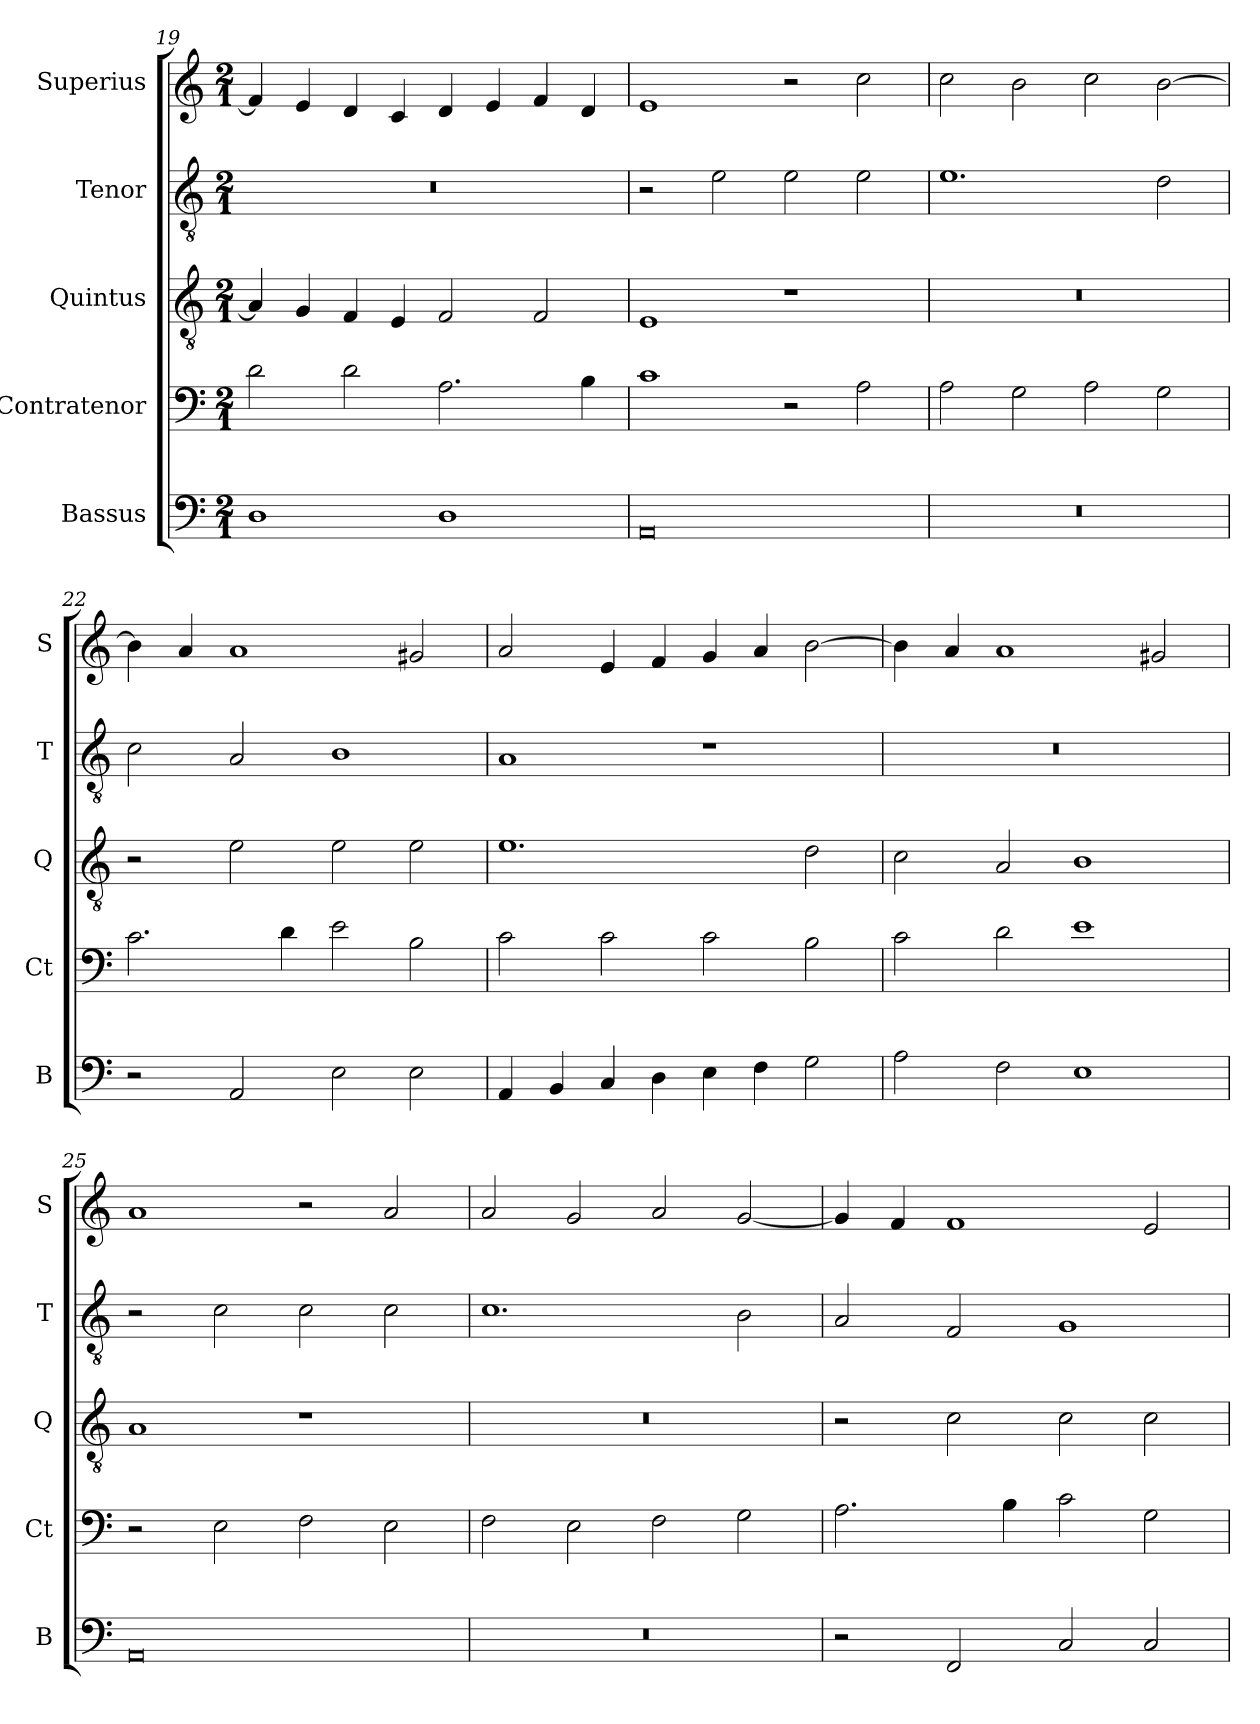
**kern	**kern	**kern	**kern	**kern
*part5	*part4	*part3	*part2	*part1
*staff5	*staff4	*staff3	*staff2	*staff1
*I"Bassus	*I"Contratenor	*I"Quintus	*I"Tenor	*I"Superius
*I'B	*I'Ct	*I'Q	*I'T	*I'S
*clefF4	*clefF4	*clefGv2	*clefGv2	*clefG2
*k[]	*k[]	*k[]	*k[]	*k[]
*M2/1	*M2/1	*M2/1	*M2/1	*M2/1
=19	=19	=19	=19	=19
1D	2d\	4A/]	0r	4f/]
.	.	4G/	.	4e/
.	2d\	4F/	.	4d/
.	.	4E/	.	4c/
1D	2.A\	2F/	.	4d/
.	.	.	.	4e/
.	.	2F/	.	4f/
.	4B\	.	.	4d/
=20	=20	=20	=20	=20
0AA	1c	1E	2r	1e
.	.	.	2e\	.
.	2r	1r	2e\	2r
.	2A\	.	2e\	2cc\
=21	=21	=21	=21	=21
0r	2A\	0r	1.e	2cc\
.	2G\	.	.	2b\
.	2A\	.	.	2cc\
.	2G\	.	2d\	[2b\
=22	=22	=22	=22	=22
2r	2.c\	2r	2c\	4b\]
.	.	.	.	4a/
2AA/	.	2e\	2A/	1a
.	4d\	.	.	.
2E\	2e\	2e\	1B	.
2E\	2B\	2e\	.	2g#X/
=23	=23	=23	=23	=23
4AA/	2c\	1.e	1A	2a/
4BB/	.	.	.	.
4C/	2c\	.	.	4e/
4D\	.	.	.	4f/
4E\	2c\	.	1r	4g/
4F\	.	.	.	4a/
2G\	2B\	2d\	.	[2b\
=24	=24	=24	=24	=24
2A\	2c\	2c\	0r	4b\]
.	.	.	.	4a/
2F\	2d\	2A/	.	1a
1E	1e	1B	.	.
.	.	.	.	2g#X/
=25	=25	=25	=25	=25
0AA	2r	1A	2r	1a
.	2E\	.	2c\	.
.	2F\	1r	2c\	2r
.	2E\	.	2c\	2a/
=26	=26	=26	=26	=26
0r	2F\	0r	1.c	2a/
.	2E\	.	.	2g/
.	2F\	.	.	2a/
.	2G\	.	2B\	[2g/
=27	=27	=27	=27	=27
2r	2.A\	2r	2A/	4g/]
.	.	.	.	4f/
2FF/	.	2c\	2F/	1f
.	4B\	.	.	.
2C/	2c\	2c\	1G	.
2C/	2G\	2c\	.	2e/
=	=	=	=	=
*-	*-	*-	*-	*-
